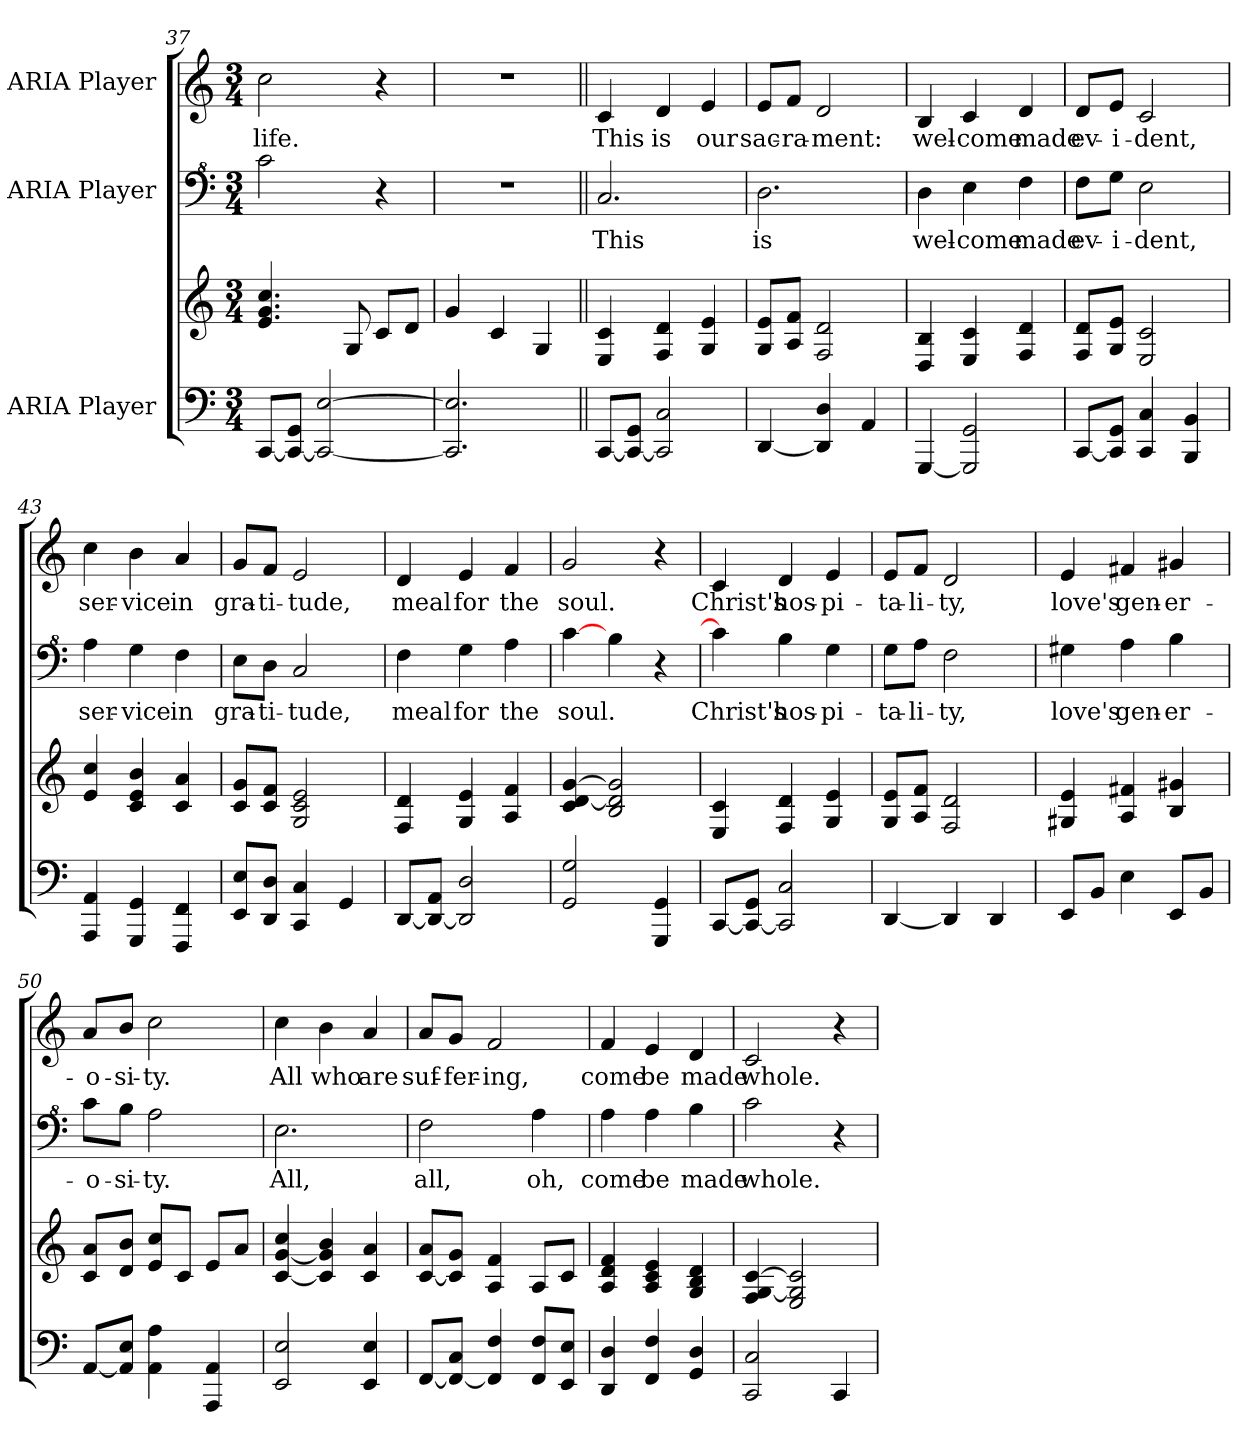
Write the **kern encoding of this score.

**kern	**kern	**kern	**text	**kern	**text
*part3	*part3	*part2	*part2	*part1	*part1
*staff4	*staff3	*staff2	*staff2	*staff1	*staff1
*I"ARIA Player	*	*I"ARIA Player	*	*I"ARIA Player	*
!!LO:LB:g=z
*clefF4	*clefG2	*clefF^4	*	*clefG2	*
*k[]	*k[]	*k[]	*	*k[]	*
*M3/4	*M3/4	*M3/4	*	*M3/4	*
=37	=37	=37	=37	=37	=37
!	!	!	!	!	!LO:LY:b
[8CC/L	4.e/ 4.g/ 4.cc/	2cc\	.	2cc\	life.
8CC/_ 8GG/J	.	.	.	.	.
2CC/_ [2E/	.	.	.	.	.
.	8G/	.	.	.	.
.	8c/L	4r	.	4r	.
.	8d/J	.	.	.	.
=38	=38	=38	=38	=38	=38
2.CC/] 2.E/]	4g/	2.r	.	2.r	.
.	4c/	.	.	.	.
.	4G/	.	.	.	.
=39||	=39||	=39||	=39||	=39||	=39||
!	!	!	!LO:LY:b	!	!LO:LY:b
[8CC/L	4E/ 4c/	2.c/	This	4c/	This
8CC/_ 8GG/J	.	.	.	.	.
!	!	!	!	!	!LO:LY:b
2CC/] 2C/	4F/ 4d/	.	.	4d/	is
!	!	!	!	!	!LO:LY:b
.	4G/ 4e/	.	.	4e/	our
=40	=40	=40	=40	=40	=40
!	!	!	!LO:LY:b	!	!LO:LY:b
[4DD/	8G/ 8e/L	2.d\	is	8e/L	sac-
!	!	!	!	!	!LO:LY:b
.	8A/ 8f/J	.	.	8f/J	-ra-
!	!	!	!	!	!LO:LY:b
4DD/] 4D/	2F/ 2d/	.	.	2d/	-ment:
4AA/	.	.	.	.	.
=41	=41	=41	=41	=41	=41
!	!	!	!LO:LY:b	!	!LO:LY:b
[4GGG/	4D/ 4B/	4d\	wel-	4B/	wel-
!	!	!	!LO:LY:b	!	!LO:LY:b
2GGG/] 2GG/	4E/ 4c/	4e\	-come	4c/	-come
!	!	!	!LO:LY:b	!	!LO:LY:b
.	4F/ 4d/	4f\	made	4d/	made
!!LO:LB:g=z
=42	=42	=42	=42	=42	=42
!	!	!	!LO:LY:b	!	!LO:LY:b
[8CC/L	8F/ 8d/L	8f\L	ev-	8d/L	ev-
!	!	!	!LO:LY:b	!	!LO:LY:b
8CC/] 8GG/J	8G/ 8e/J	8g\J	-i-	8e/J	-i-
!	!	!	!LO:LY:b	!	!LO:LY:b
4CC/ 4C/	2E/ 2c/	2e\	-dent,	2c/	-dent,
4BBB/ 4BB/	.	.	.	.	.
=43	=43	=43	=43	=43	=43
!	!	!	!LO:LY:b	!	!LO:LY:b
4AAA/ 4AA/	4e/ 4cc/	4a\	ser-	4cc\	ser-
!	!	!	!LO:LY:b	!	!LO:LY:b
4GGG/ 4GG/	4c/ 4e/ 4b/	4g\	-vice	4b\	-vice
!	!	!	!LO:LY:b	!	!LO:LY:b
4FFF/ 4FF/	4c/ 4a/	4f\	in	4a/	in
=44	=44	=44	=44	=44	=44
!	!	!	!LO:LY:b	!	!LO:LY:b
8EE/ 8E/L	8c/ 8g/L	8e\L	gra-	8g/L	gra-
!	!	!	!LO:LY:b	!	!LO:LY:b
8DD/ 8D/J	8c/ 8f/J	8d\J	-ti-	8f/J	-ti-
!	!	!	!LO:LY:b	!	!LO:LY:b
4CC/ 4C/	2G/ 2c/ 2e/	2c/	-tude,	2e/	-tude,
4GG/	.	.	.	.	.
=45	=45	=45	=45	=45	=45
!	!	!	!LO:LY:b	!	!LO:LY:b
[8DD/L	4F/ 4d/	4f\	meal	4d/	meal
8DD/_ 8AA/J	.	.	.	.	.
!	!	!	!LO:LY:b	!	!LO:LY:b
2DD/] 2D/	4G/ 4e/	4g\	for	4e/	for
!	!	!	!LO:LY:b	!	!LO:LY:b
.	4A/ 4f/	4a\	the	4f/	the
=46	=46	=46	=46	=46	=46
!	!	!	!LO:LY:b	!	!LO:LY:b
2GG/ 2G/	4c/ [4d/ [4g/	[4cc\	soul.	2g/	soul.
.	2B/ 2d/] 2g/]	4b\	.	.	.
4GGG/ 4GG/	.	4r	.	4r	.
!!LO:LB:g=z
=47	=47	=47	=47	=47	=47
!	!	!	!LO:LY:b	!	!LO:LY:b
[8CC/L	4E/ 4c/	4cc\]	Christ's	4c/	Christ's
8CC/_ 8GG/J	.	.	.	.	.
!	!	!	!LO:LY:b	!	!LO:LY:b
2CC/] 2C/	4F/ 4d/	4b\	hos-	4d/	hos-
!	!	!	!LO:LY:b	!	!LO:LY:b
.	4G/ 4e/	4g\	-pi-	4e/	-pi-
=48	=48	=48	=48	=48	=48
!	!	!	!LO:LY:b	!	!LO:LY:b
[4DD/	8G/ 8e/L	8g\L	-ta-	8e/L	-ta-
!	!	!	!LO:LY:b	!	!LO:LY:b
.	8A/ 8f/J	8a\J	-li-	8f/J	-li-
!	!	!	!LO:LY:b	!	!LO:LY:b
4DD/]	2F/ 2d/	2f\	-ty,	2d/	-ty,
4DD/	.	.	.	.	.
=49	=49	=49	=49	=49	=49
!	!	!	!LO:LY:b	!	!LO:LY:b
8EE/L	4G#X/ 4e/	4g#X\	love's	4e/	love's
8BB/J	.	.	.	.	.
!	!	!	!LO:LY:b	!	!LO:LY:b
4E\	4A/ 4f#X/	4a\	gen-	4f#X/	gen-
!	!	!	!LO:LY:b	!	!LO:LY:b
8EE/L	4B/ 4g#X/	4b\	-er-	4g#X/	-er-
8BB/J	.	.	.	.	.
=50	=50	=50	=50	=50	=50
!	!	!	!LO:LY:b	!	!LO:LY:b
[8AA/L	8c/ 8a/L	8cc\L	-o-	8a/L	-o-
!	!	!	!LO:LY:b	!	!LO:LY:b
8AA/] 8E/J	8d/ 8b/J	8b\J	-si-	8b/J	-si-
!	!	!	!LO:LY:b	!	!LO:LY:b
4AA\ 4A\	8e/ 8cc/L	2a\	-ty.	2cc\	-ty.
.	8c/J	.	.	.	.
4AAA/ 4AA/	8e/L	.	.	.	.
.	8a/J	.	.	.	.
=51	=51	=51	=51	=51	=51
!	!	!	!LO:LY:b	!	!LO:LY:b
2EE/ 2E/	[4c/ [4g/ 4cc/	2.e\	All,	4cc\	All
!	!	!	!	!	!LO:LY:b
.	4c/] 4g/] 4b/	.	.	4b\	who
!	!	!	!	!	!LO:LY:b
4EE/ 4E/	4c/ 4a/	.	.	4a/	are
!!LO:LB:g=z
=52	=52	=52	=52	=52	=52
!	!	!	!LO:LY:b	!	!LO:LY:b
[8FF/L	[8c/ 8a/L	2f\	all,	8a/L	suf-
!	!	!	!	!	!LO:LY:b
8FF/_ 8C/J	8c/] 8g/J	.	.	8g/J	-fer-
!	!	!	!	!	!LO:LY:b
4FF/] 4F/	4A/ 4f/	.	.	2f/	-ing,
!	!	!	!LO:LY:b	!	!
8FF/ 8F/L	8A/L	4a\	oh,	.	.
8EE/ 8E/J	8c/J	.	.	.	.
=53	=53	=53	=53	=53	=53
!	!	!	!LO:LY:b	!	!LO:LY:b
4DD/ 4D/	4A/ 4d/ 4f/	4a\	come	4f/	come
!	!	!	!LO:LY:b	!	!LO:LY:b
4FF/ 4F/	4A/ 4c/ 4e/	4a\	be	4e/	be
!	!	!	!LO:LY:b	!	!LO:LY:b
4GG/ 4D/	4G/ 4B/ 4d/	4b\	made	4d/	made
=54	=54	=54	=54	=54	=54
!	!	!	!LO:LY:b	!	!LO:LY:b
2CC/ 2C/	4F/ [4G/ [4c/	2cc\	whole.	2c/	whole.
.	2E/ 2G/] 2c/]	.	.	.	.
4CC/	.	4r	.	4r	.
=	=	=	=	=	=
*-	*-	*-	*-	*-	*-
